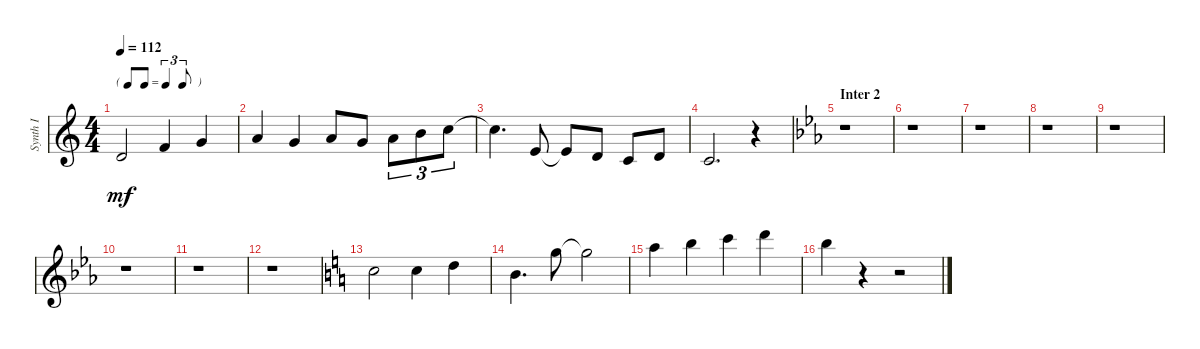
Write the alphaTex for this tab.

\track ("Synth I" "Synth I") {instrument fx1rain}
\staff {score}
\tuning (E4 B3 G3 D3 A2 E2 B1) {hide}
\ts (4 4)
\tf triplet8th
\tempo 112
\clef g2
\ks c
3.2.2{dy mf} 1.1.4 3.1.4 |
5.1.4 3.1.4 5.1.8 3.1.8 5.1.8{tu (3 2)} 7.1.8{tu (3 2)} 8.1.8{tu (3 2)} |
8.1{t}.4{d} 0.1.8 0.1{t}.8 3.2.8 1.2.8 3.2.8 |
1.2.2{d} r.4 |
\section ("" "Inter 2")
\ks eb
r.1 |
r.1 |
r.1 |
r.1 |
r.1 |
r.1 |
r.1 |
r.1 |
\ks c
8.1.2 8.1.4 10.1.4 |
7.1.4{d} 15.1.8 15.1{t}.2 |
17.1.4 19.1.4 20.1.4 22.1.4 |
19.1.4 r.4 r.2
